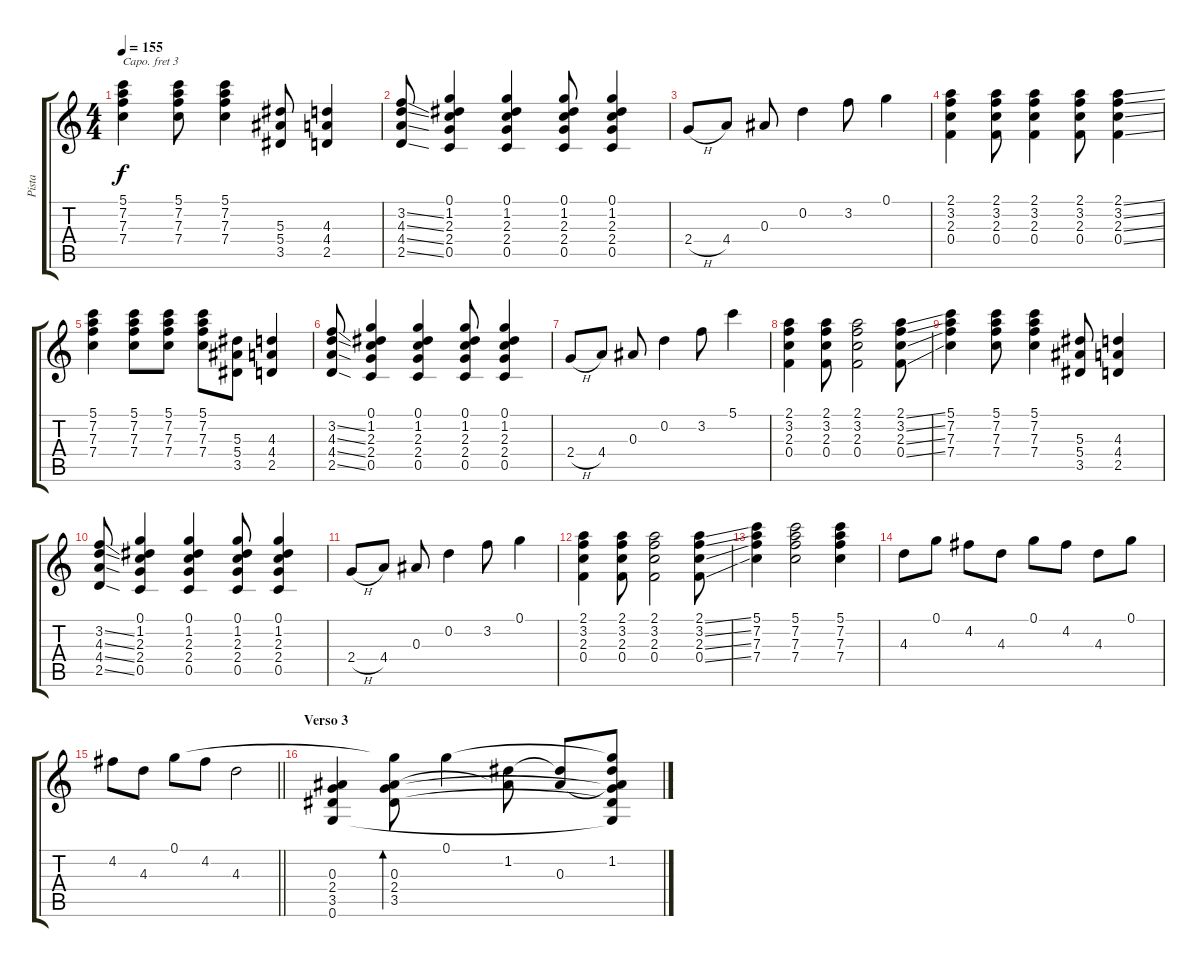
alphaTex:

\track ("Pista" "Pista") {instrument acousticguitarsteel}
\staff {score tabs}
\capo 3
\tuning (E4 B3 G3 D3 A2 E2) {hide}
\ts (4 4)
\tempo 155
\clef g2
\ks c
(5.1 7.2 7.3 7.4).4{dy f} (5.1 7.2 7.3 7.4).8 (5.1 7.2 7.3 7.4).4 (5.3 5.4 3.5).8 (4.3 4.4 2.5).4 |
(3.2{ss} 4.3{ss} 4.4{ss} 2.5{ss}).8 (0.1 1.2 2.3 2.4 0.5).4 (0.1 1.2 2.3 2.4 0.5).4 (0.1 1.2 2.3 2.4 0.5).8 (0.1 1.2 2.3 2.4 0.5).4 |
2.4{h}.8 4.4.8 0.3.8 0.2.4 3.2.8 0.1.4 |
(2.1 3.2 2.3 0.4).4 (2.1 3.2 2.3 0.4).8 (2.1 3.2 2.3 0.4).4 (2.1 3.2 2.3 0.4).8 (2.1{ss} 3.2{ss} 2.3{ss} 0.4{ss}).4 |
(5.1 7.2 7.3 7.4).4 (5.1 7.2 7.3 7.4).8 (5.1 7.2 7.3 7.4).8 (5.1 7.2 7.3 7.4).8 (5.3 5.4 3.5).8 (4.3 4.4 2.5).4 |
(3.2{ss} 4.3{ss} 4.4{ss} 2.5{ss}).8 (0.1 1.2 2.3 2.4 0.5).4 (0.1 1.2 2.3 2.4 0.5).4 (0.1 1.2 2.3 2.4 0.5).8 (0.1 1.2 2.3 2.4 0.5).4 |
2.4{h}.8 4.4.8 0.3.8 0.2.4 3.2.8 5.1.4 |
(2.1 3.2 2.3 0.4).4 (2.1 3.2 2.3 0.4).8 (2.1 3.2 2.3 0.4).2 (2.1{ss} 3.2{ss} 2.3{ss} 0.4{ss}).8 |
(5.1 7.2 7.3 7.4).4 (5.1 7.2 7.3 7.4).8 (5.1 7.2 7.3 7.4).4 (5.3 5.4 3.5).8 (4.3 4.4 2.5).4 |
(3.2{ss} 4.3{ss} 4.4{ss} 2.5{ss}).8 (0.1 1.2 2.3 2.4 0.5).4 (0.1 1.2 2.3 2.4 0.5).4 (0.1 1.2 2.3 2.4 0.5).8 (0.1 1.2 2.3 2.4 0.5).4 |
2.4{h}.8 4.4.8 0.3.8 0.2.4 3.2.8 0.1.4 |
(2.1 3.2 2.3 0.4).4 (2.1 3.2 2.3 0.4).8 (2.1 3.2 2.3 0.4).2 (2.1{ss} 3.2{ss} 2.3{ss} 0.4{ss}).8 |
(5.1 7.2 7.3 7.4).4 (5.1 7.2 7.3 7.4).2 (5.1 7.2 7.3 7.4).4 |
4.3.8 0.1.8 4.2.8 4.3.8 0.1.8 4.2.8 4.3.8 0.1.8 |
\barLineRight lightlight
4.2.8 4.3.8 0.1.8 4.2.8 4.3.2 |
\section ("" "Verso 3")
(0.3 2.4 3.5 0.6).4 (0.1{t} 0.3 2.4 3.5).8{bd 240} 0.1.4 (1.2 0.3{t}).8 (1.2{t} 0.3).8 (0.1{t} 1.2 0.3{t} 2.4{t} 3.5{t} 0.6{t}).8
